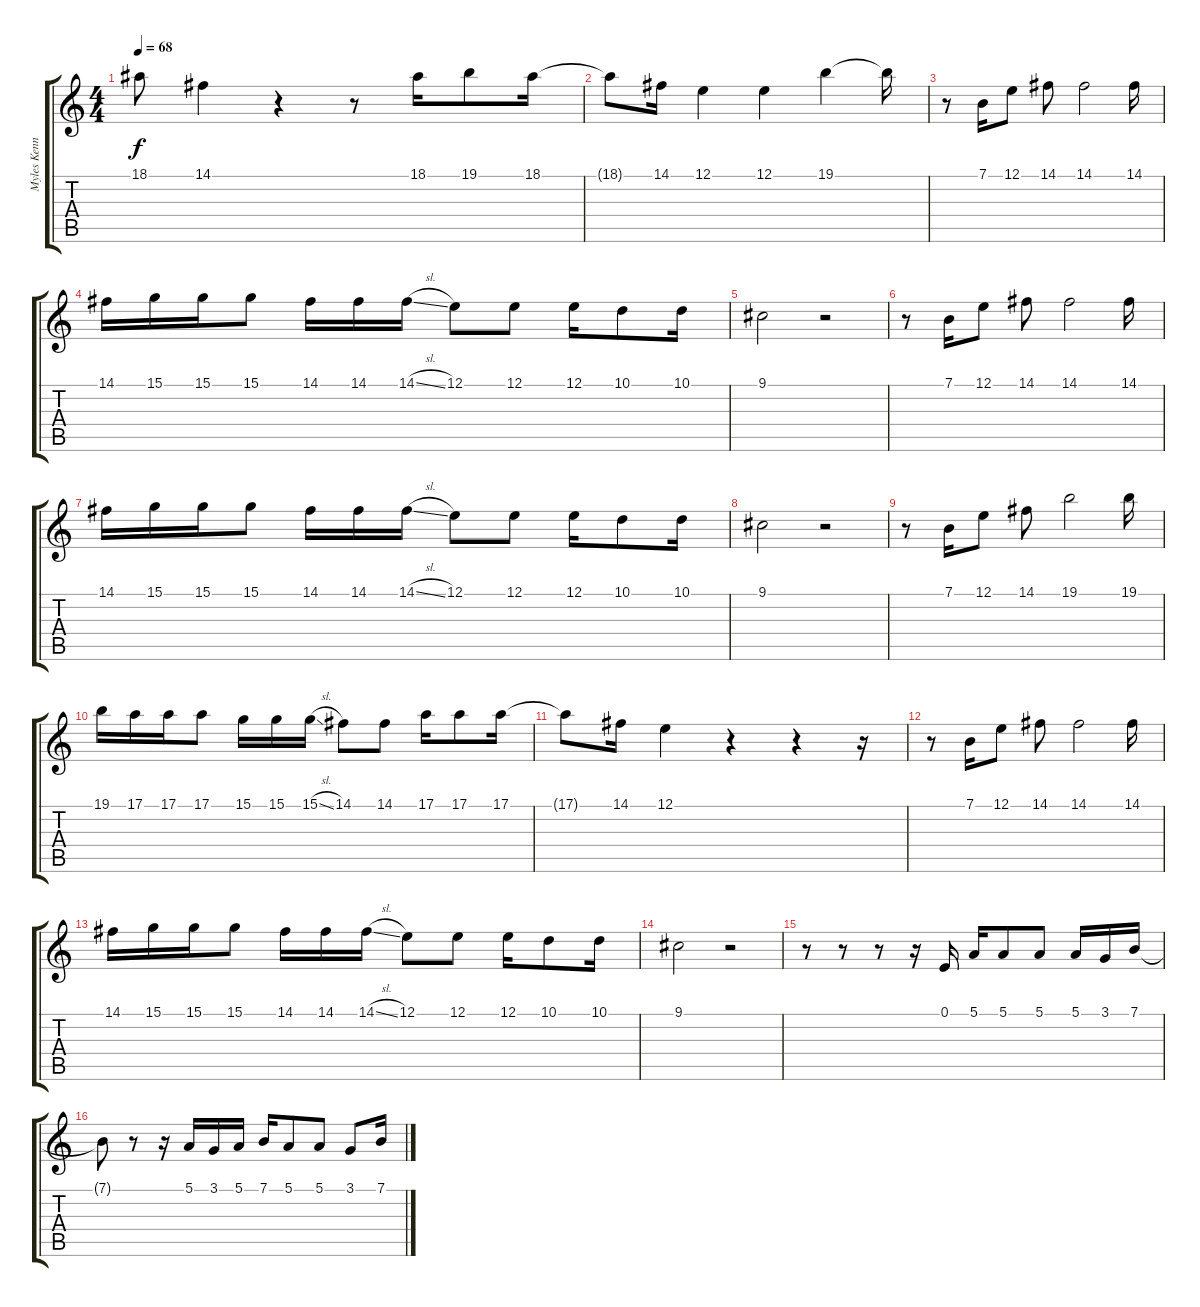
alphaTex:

\track ("Myles Kennedy - Voice" "Myles Kenn") {instrument altosax}
\staff {score tabs}
\tuning (E4 B3 G3 D3 A2 E2) {hide}
\ts (4 4)
\tempo 68
\clef g2
\ks c
18.1.8{dy f} 14.1.4 r.4 r.8 18.1.16 19.1.8 18.1.16 |
18.1{t}.8 14.1.16 12.1.4 12.1.4 19.1.4 19.1{t}.16 |
r.8 7.1.16 12.1.8 14.1.8 14.1.2 14.1.16 |
14.1.16 15.1.16 15.1.16 15.1.8 14.1.16 14.1.16 14.1{sl}.16 12.1.8 12.1.8 12.1.16 10.1.8 10.1.16 |
9.1.2 r.2 |
r.8 7.1.16 12.1.8 14.1.8 14.1.2 14.1.16 |
14.1.16 15.1.16 15.1.16 15.1.8 14.1.16 14.1.16 14.1{sl}.16 12.1.8 12.1.8 12.1.16 10.1.8 10.1.16 |
9.1.2 r.2 |
r.8 7.1.16 12.1.8 14.1.8 19.1.2 19.1.16 |
19.1.16 17.1.16 17.1.16 17.1.8 15.1.16 15.1.16 15.1{sl}.16 14.1.8 14.1.8 17.1.16 17.1.8 17.1.16 |
17.1{t}.8 14.1.16 12.1.4 r.4 r.4 r.16 |
r.8 7.1.16 12.1.8 14.1.8 14.1.2 14.1.16 |
14.1.16 15.1.16 15.1.16 15.1.8 14.1.16 14.1.16 14.1{sl}.16 12.1.8 12.1.8 12.1.16 10.1.8 10.1.16 |
9.1.2 r.2 |
r.8 r.8 r.8 r.16 0.1.16 5.1.16 5.1.8 5.1.8 5.1.16 3.1.16 7.1.16 |
7.1{t}.8 r.8 r.16 5.1.16 3.1.16 5.1.16 7.1.16 5.1.8 5.1.8 3.1.8 7.1.16
